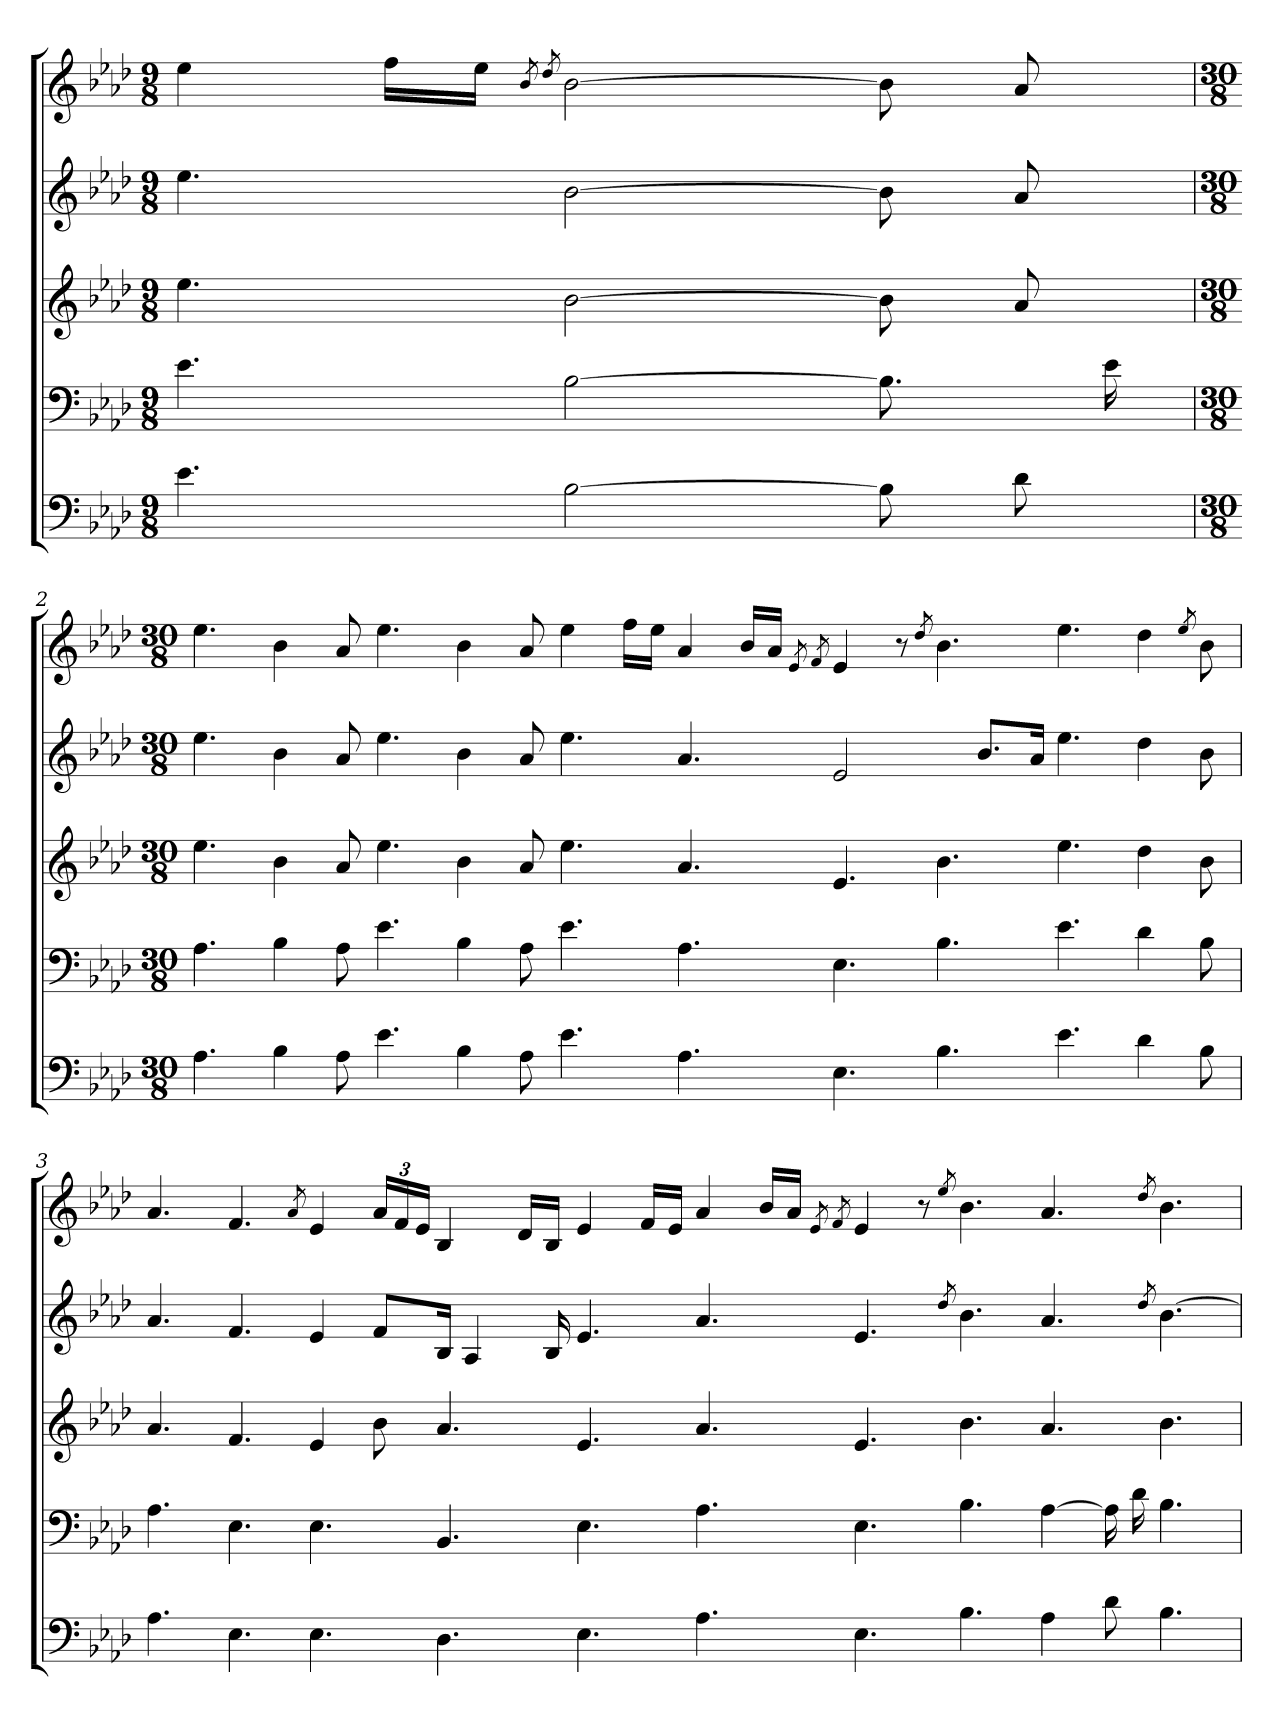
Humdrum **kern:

**kern	**kern	**kern	**kern	**kern
*part5	*part4	*part3	*part2	*part1
*staff5	*staff4	*staff3	*staff2	*staff1
*clefF4	*clefF4	*clefG2	*clefG2	*clefG2
*k[b-e-a-d-]	*k[b-e-a-d-]	*k[b-e-a-d-]	*k[b-e-a-d-]	*k[b-e-a-d-]
*M9/8	*M9/8	*M9/8	*M9/8	*M9/8
=1	=1	=1	=1	=1
4.e-	4.e-	4.ee-	4.ee-	4ee-
.	.	.	.	16ff\LL
.	.	.	.	16ee-\JJ
.	.	.	.	8qb-
.	.	.	.	8qdd-
[2B-	[2B-	[2b-	[2b-	[2b-
8B-]	8.B-]	8b-]	8b-]	8b-]
8d-	.	8a-	8a-	8a-
.	16e-	.	.	.
=2	=2	=2	=2	=2
*M30/8	*M30/8	*M30/8	*M30/8	*M30/8
4.A-	4.A-	4.ee-	4.ee-	4.ee-
4B-	4B-	4b-	4b-	4b-
8A-	8A-	8a-	8a-	8a-
4.e-	4.e-	4.ee-	4.ee-	4.ee-
4B-	4B-	4b-	4b-	4b-
8A-	8A-	8a-	8a-	8a-
4.e-	4.e-	4.ee-	4.ee-	4ee-
.	.	.	.	16ff\LL
.	.	.	.	16ee-\JJ
4.A-	4.A-	4.a-	4.a-	4a-
.	.	.	.	16b-/LL
.	.	.	.	16a-/JJ
.	.	.	.	8qe-
.	.	.	.	8qf
4.E-	4.E-	4.e-	2e-	4e-
.	.	.	.	8r
.	.	.	.	8qdd-
4.B-	4.B-	4.b-	.	4.b-
.	.	.	8.b-/L	.
.	.	.	16a-/Jk	.
4.e-	4.e-	4.ee-	4.ee-	4.ee-
4d-	4d-	4dd-	4dd-	4dd-
.	.	.	.	8qee-
8B-	8B-	8b-	8b-	8b-
=3	=3	=3	=3	=3
4.A-	4.A-	4.a-	4.a-	4.a-
4.E-	4.E-	4.f	4.f	4.f
.	.	.	.	8qa-
4.E-	4.E-	4e-	4e-	4e-
.	.	8b-	8f/L	24a-/LL
.	.	.	.	24f/
.	.	.	.	24e-/JJ
4.D-	4.BB-	4.a-	16B-/Jk	4B-
.	.	.	4A-	.
.	.	.	.	16d-/LL
.	.	.	16B-	16B-/JJ
4.E-	4.E-	4.e-	4.e-	4e-
.	.	.	.	16f/LL
.	.	.	.	16e-/JJ
4.A-	4.A-	4.a-	4.a-	4a-
.	.	.	.	16b-/LL
.	.	.	.	16a-/JJ
.	.	.	.	8qe-
.	.	.	.	8qf
4.E-	4.E-	4.e-	4.e-	4e-
.	.	.	.	8r
.	.	.	8qdd-	8qee-
4.B-	4.B-	4.b-	4.b-	4.b-
4A-	[4A-	4.a-	4.a-	4.a-
8d-	16A-]	.	.	.
.	16d-	.	.	.
.	.	.	8qdd-	8qdd-
4.B-	4.B-	4.b-	[4.b-	4.b-
=	=	=	=	=
*-	*-	*-	*-	*-
